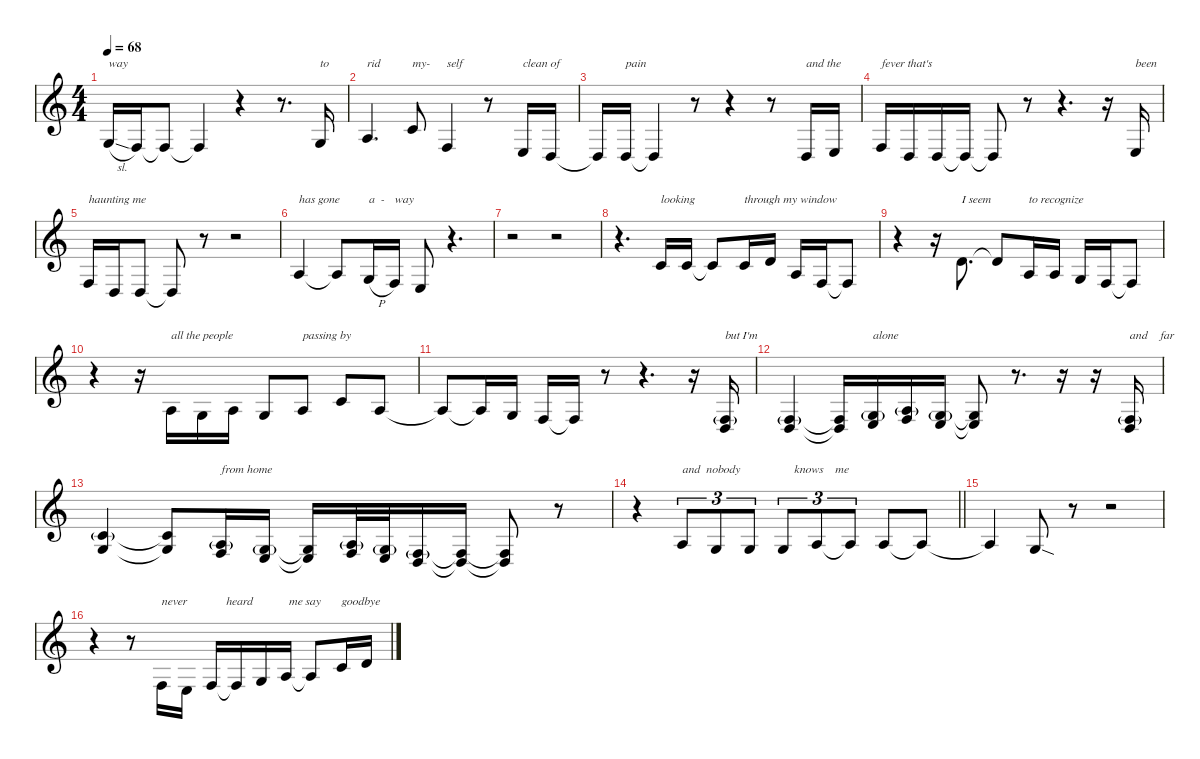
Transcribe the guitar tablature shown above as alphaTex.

\defaultSystemsLayout 4
\hideDynamics
\bracketExtendMode nobrackets
\singleTrackTrackNamePolicy hidden
\multiTrackTrackNamePolicy hidden
\firstSystemTrackNameMode fullname
\firstSystemTrackNameOrientation horizontal
\otherSystemsTrackNameOrientation horizontal
\track ("Mikael Akerfeldt (vocal)" "led.synth.") {instrument lead2sawtooth}
\staff {score}
\tuning (E4 B3 G3 D3 A2 E2)
\ts (4 4)
\tempo 68
\clef g2
\ks c
5.4{sl}.16{txt "way" dy f beam Up} 3.4.16{beam Up} 3.4{t}.8{beam Up} 3.4{t}.4{beam Up} r.4{beam Up} r.8{d beam Up} 5.4.16{txt "to" beam Up} |
7.4.4{d txt "rid" beam Up} 10.4.8{txt "my-" beam Up} 3.4.4{txt "self" beam Up} r.8{beam Up} 2.4.16{txt "clean of" beam Up} 0.4.16{beam Up} |
\section ("" "")
0.4{t}.16{beam Up} 0.4.16{txt "pain" beam Up} 0.4{t}.4{beam Up} r.8{beam Up} r.4{beam Up} r.8{beam Up} 0.4.16{txt "and the " beam Up} 2.4.16{beam Up} |
3.4.16{txt "fever that's" beam Up} 0.4.16{beam Up} 0.4.16{beam Up} 0.4{t}.16{beam Up} 0.4{t}.8{beam Up} r.8{beam Up} r.4{d beam Up} r.16{beam Up} 2.4.16{txt "been" beam Up} |
3.4.16{txt "haunting me" beam Up} 0.4.16{beam Up} 0.4.8{beam Up} 0.4{t}.8{beam Up} r.8{beam Up} r.2{beam Up} |
7.4.4{txt "has gone" beam Up} 7.4{t}.8{beam Up} 5.4{h}.16{txt "a  -" beam Up} 3.4.16{txt "way" beam Up} 2.4.8{beam Up} r.4{d beam Up} |
r.2{beam Down} r.2{beam Down} |
r.4{d beam Down} 10.4.16{txt "looking" beam Up} 10.4.16{beam Up} 10.4{t}.8{beam Up} 10.4.16{txt "through my window" beam Up} 12.4.16{beam Up} 12.5.16{beam Up} 13.6.16{beam Up} 13.6{t}.8{beam Up} |
r.4{beam Down} r.16{beam Down} 12.4.8{d txt "I seem" beam Up} 12.4{t}.8{beam Up} 12.5.16{txt "to recognize" beam Up} 12.5.16{beam Up} 10.5.16{beam Up} 13.6.16{beam Up} 13.6{t}.8{beam Up} |
r.4{beam Down} r.16{beam Down} 12.5.16{txt "all the people" beam Up} 10.5.16{beam Up} 12.5.16{beam Up} 10.5.8{beam Up} 12.5.8{txt "passing by" beam Up} 10.4.8{beam Up} 12.5.8{beam Up} |
12.5{t}.8{beam Up} 12.5{t}.16{beam Up} 10.5.16{beam Up} 13.6.16{beam Up} 13.6{t}.16{beam Up} r.8{beam Up} r.4{d beam Up} r.16{beam Up} (3.4{g} 5.5).16{txt "but I'm" beam Up} |
(3.4{g} 5.5).4{beam Up} (3.4{t} 5.5{t}).16{beam Up} (5.4{g} 7.5).16{txt "alone" beam Up} (7.4{g} 8.5).16{beam Up} (5.4{g} 7.5).16{beam Up} (5.4{t} 7.5{t}).8{beam Up} r.8{d beam Up} r.16{beam Up} r.16{beam Up} (3.4{g} 5.5).16{txt "and    far" beam Up} |
(10.4{g} 10.5).4{beam Up} (10.4{t} 10.5{t}).8{beam Up} (7.4{g} 8.5).16{txt "from home" beam Up} (5.4{g} 7.5).16{beam Up} (5.4{t} 7.5{t}).16{beam Up} (7.4{g} 8.5).32{beam Up} (5.4{g} 7.5).32{beam Up} (3.4{g} 5.5).16{beam Up} (3.4{t} 5.5{t}).16{beam Up} (3.4{t} 5.5{t}).8{beam Up} r.8{beam Up} |
\barLineRight lightlight
r.4{beam Down} 7.4.8{tu (3 2) txt "and  nobody                  knows    me" beam Up} 5.4.8{tu (3 2) beam Up} 5.4.8{tu (3 2) beam Up} 5.4.8{tu (3 2) beam Up} 7.4.8{tu (3 2) beam Up} 7.4{t}.8{tu (3 2) beam Up} 7.4.8{beam Up} 7.4{t}.8{beam Up} |
\section ("" "")
7.4{t}.4{beam Up} 5.4{sod}.8{beam Up} r.8{beam Up} r.2{beam Up} |
r.4{beam Down} r.8{beam Down} 3.4.16{txt "never             heard            me say" beam Up} 2.4.16{beam Up} 3.4.16{beam Up} 3.4{t}.16{beam Up} 5.4.16{beam Up} 7.4.16{beam Up} 7.4{t}.8{beam Up} 10.4.16{txt "goodbye" beam Up} 12.4.16{beam Up}
